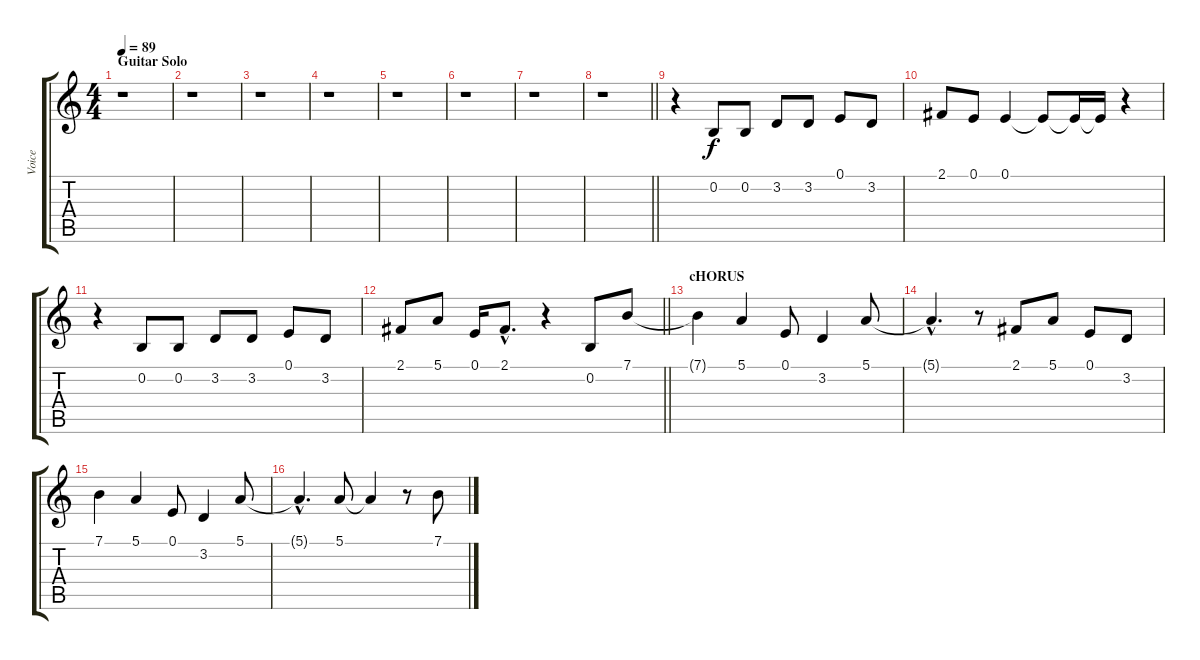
\track ("Voice" "Voice") {instrument harmonica}
\staff {score tabs}
\tuning (E4 B3 G3 D3 A2 E2) {hide}
\ts (4 4)
\section ("" "Guitar Solo")
\tempo 89
\clef g2
\ks c
r.1{dy f} |
r.1 |
r.1 |
r.1 |
r.1 |
r.1 |
r.1 |
\barLineRight lightlight
r.1 |
r.4 0.2.8 0.2.8 3.2.8 3.2.8 0.1.8 3.2.8 |
2.1.8 0.1.8 0.1.4 0.1{t}.8 0.1{t}.16 0.1{t}.16 r.4 |
r.4 0.2.8 0.2.8 3.2.8 3.2.8 0.1.8 3.2.8 |
\barLineRight lightlight
2.1.8 5.1.8 0.1.16 2.1{hac}.8{d} r.4 0.2.8 7.1.8 |
\section ("" "cHORUS")
7.1{t}.4 5.1.4 0.1.8 3.2.4 5.1.8 |
5.1{hac t}.4{d} r.8 2.1.8 5.1.8 0.1.8 3.2.8 |
7.1.4 5.1.4 0.1.8 3.2.4 5.1.8 |
5.1{hac t}.4{d} 5.1.8 5.1{t}.4 r.8 7.1.8
